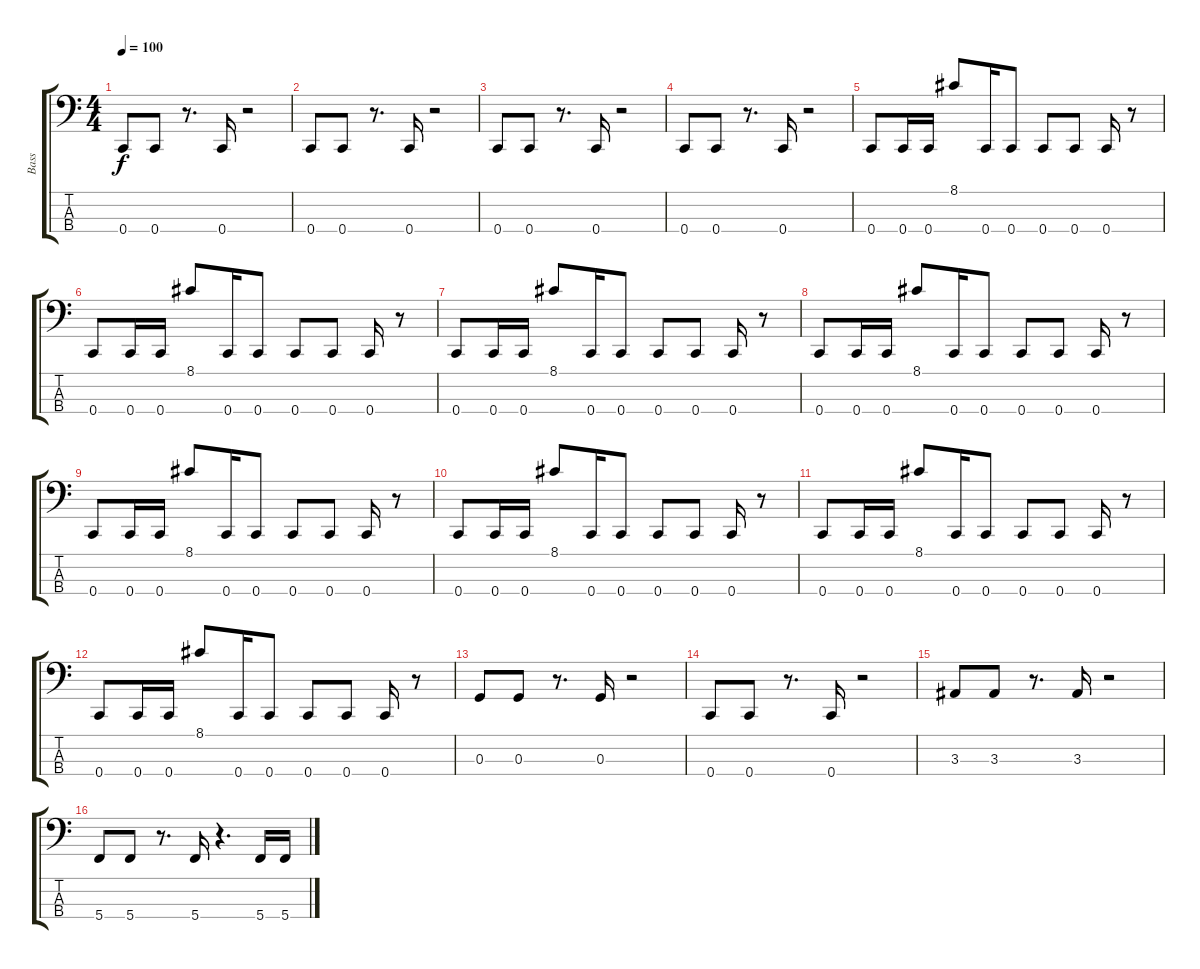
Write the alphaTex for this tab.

\track ("Bass" "Bass") {instrument electricbasspick}
\staff {score tabs}
\tuning (F2 C2 G1 C1) {hide}
\ts (4 4)
\tempo 100
\clef f4
\ks c
0.4.8{dy f} 0.4.8 r.8{d} 0.4.16 r.2 |
0.4.8 0.4.8 r.8{d} 0.4.16 r.2 |
0.4.8 0.4.8 r.8{d} 0.4.16 r.2 |
0.4.8 0.4.8 r.8{d} 0.4.16 r.2 |
0.4.8{volume 16 instrument electricbasspick} 0.4.16 0.4.16 8.1.8 0.4.16 0.4.8 0.4.8 0.4.8 0.4.16 r.8 |
0.4.8 0.4.16 0.4.16 8.1.8 0.4.16 0.4.8 0.4.8 0.4.8 0.4.16 r.8 |
0.4.8 0.4.16 0.4.16 8.1.8 0.4.16 0.4.8 0.4.8 0.4.8 0.4.16 r.8 |
0.4.8 0.4.16 0.4.16 8.1.8 0.4.16 0.4.8 0.4.8 0.4.8 0.4.16 r.8 |
0.4.8{volume 16 instrument electricbasspick} 0.4.16 0.4.16 8.1.8 0.4.16 0.4.8 0.4.8 0.4.8 0.4.16 r.8 |
0.4.8 0.4.16 0.4.16 8.1.8 0.4.16 0.4.8 0.4.8 0.4.8 0.4.16 r.8 |
0.4.8 0.4.16 0.4.16 8.1.8 0.4.16 0.4.8 0.4.8 0.4.8 0.4.16 r.8 |
0.4.8 0.4.16 0.4.16 8.1.8 0.4.16 0.4.8 0.4.8 0.4.8 0.4.16 r.8 |
0.3.8 0.3.8 r.8{d} 0.3.16 r.2 |
0.4.8 0.4.8 r.8{d} 0.4.16 r.2 |
3.3.8 3.3.8 r.8{d} 3.3.16 r.2 |
5.4.8 5.4.8 r.8{d} 5.4.16 r.4{d} 5.4.16 5.4.16
